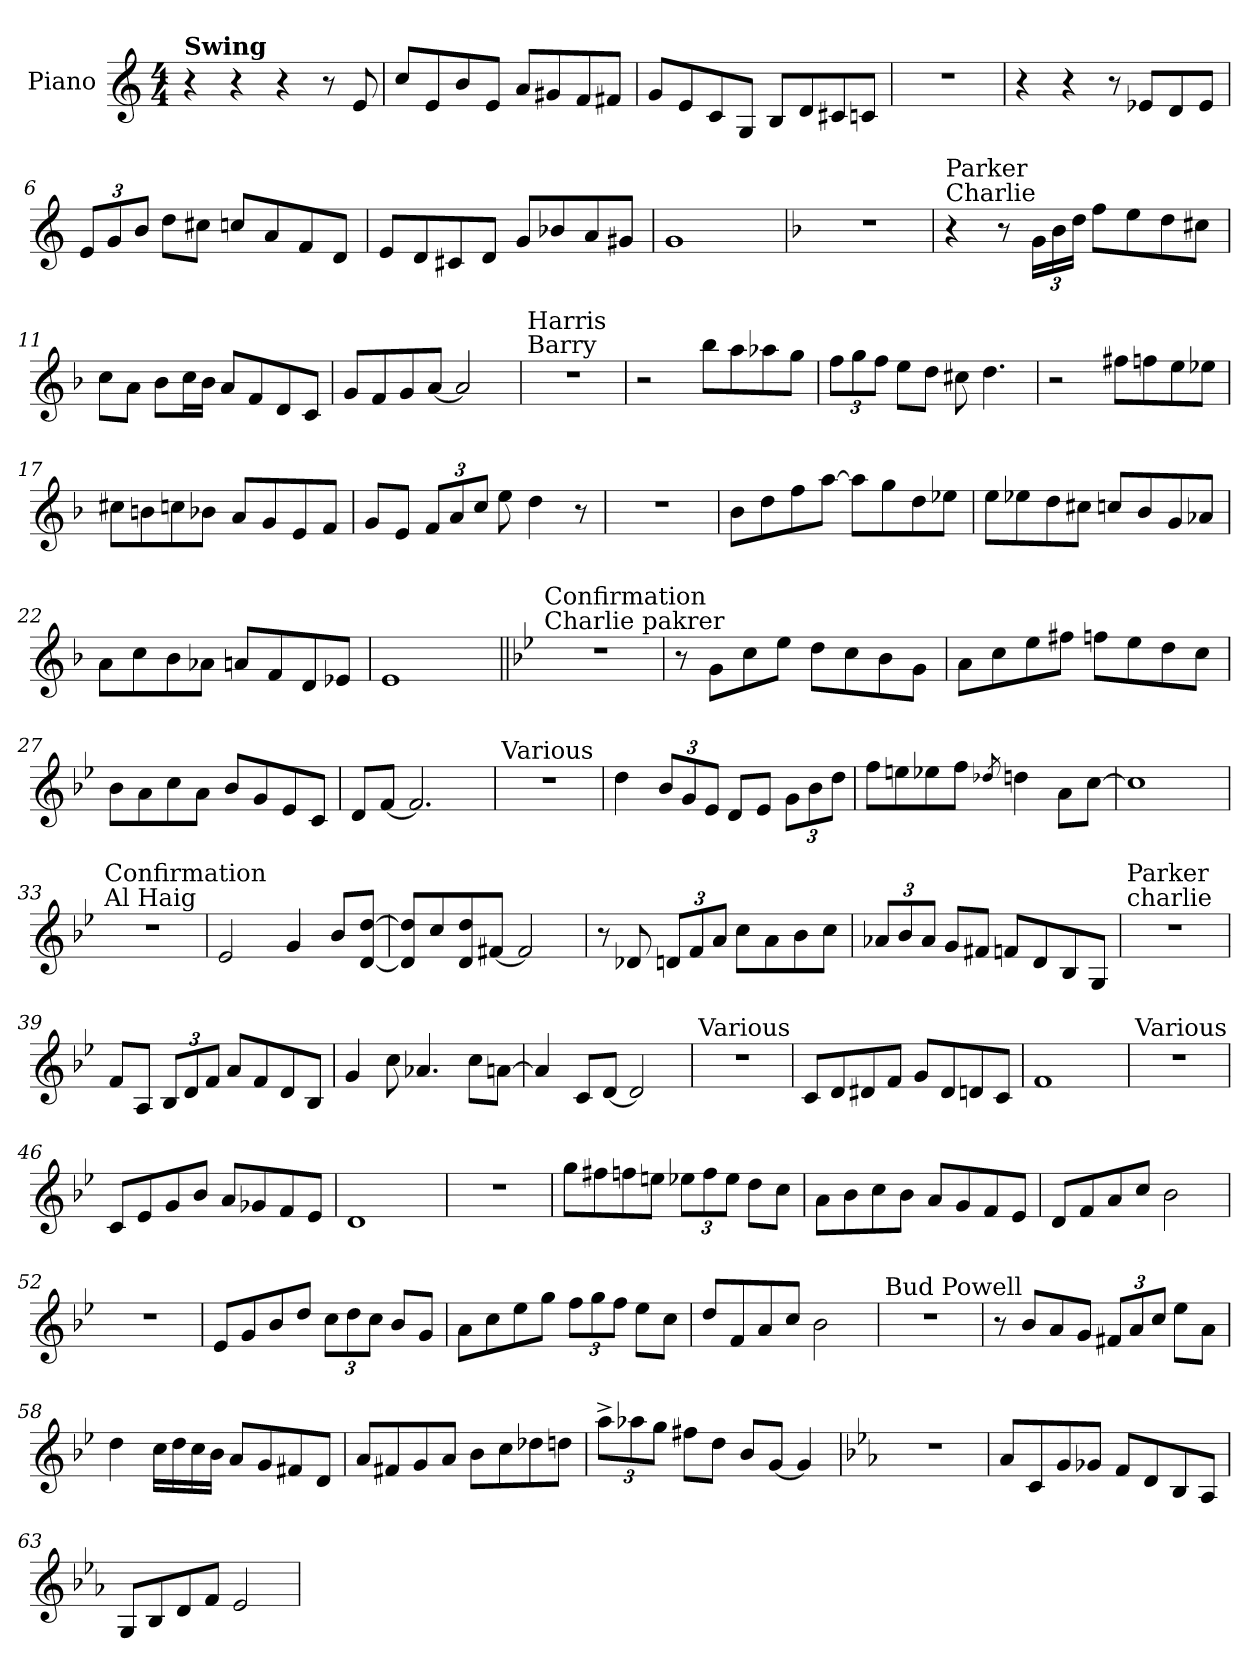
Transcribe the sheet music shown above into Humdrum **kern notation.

**kern
*part1
*staff1
*I"Piano
*I'Pno.
*clefG2
*k[]
*M4/4
*MM130
=1
!LO:TX:a:B:t=Swing
4r
4r
4r
8r
8e/
=2
8cc/L
8e/
8b/
8e/J
8a/L
8g#X/
8f/
8f#X/J
=3
8g/L
8e/
8c/
8G/J
8B/L
8d/
8c#X/
8cn/J
=4
1r
=5
4r
4r
8r
8e-X/L
8d/
8e-/J
!!LO:LB:g=z
=6
*Xbrackettup
12e/L
12g/
12b/J
8dd\L
8cc#X\J
8ccn/L
8a/
8f/
8d/J
=7
8e/L
8d/
8c#X/
8d/J
8g/L
8b-X/
8a/
8g#X/J
=8
1g
=9
*k[b-]
1r
=10
!LO:TX:a:t=Charlie
!LO:TX:a:t=Parker
4r
8r
24g\LL
24b-\
24dd\JJ
8ff\L
8ee\
8dd\
8cc#X\J
=11
8cc\L
8a\J
8b-\L
16cc\L
16b-\JJ
8a/L
8f/
8d/
8c/J
!!LO:LB:g=z
=12
8g/L
8f/
8g/
[8a/J
2a/]
=13
!LO:TX:a:t=Barry
!LO:TX:a:t=Harris
1r
=14
2r
8bb-\L
8aa\
8aa-X\
8gg\J
=15
12ff\L
12gg\
12ff\J
8ee\L
8dd\J
8cc#X\
4.dd\
=16
2r
8ff#X\L
8ffn\
8ee\
8ee-X\J
=17
8cc#X\L
8bn\
8ccn\
8b-X\J
8a/L
8g/
8e/
8f/J
!!LO:LB:g=z
=18
8g/L
8e/J
12f/L
12a/
12cc/J
8ee\
4dd\
8r
=19
1r
=20
8b-\L
8dd\
8ff\
[8aa\J
8aa\L]
8gg\
8dd\
8ee-X\J
=21
8ee\L
8ee-X\
8dd\
8cc#X\J
8ccn/L
8b-/
8g/
8a-X/J
=22
8a\L
8cc\
8b-\
8a-X\J
8an/L
8f/
8d/
8e-X/J
=23
1e
!!LO:LB:g=z
=24||
*k[b-e-]
!LO:TX:a:t=Charlie pakrer
!LO:TX:a:t=Confirmation
1r
=25
8r
8g\L
8cc\
8ee-\J
8dd\L
8cc\
8b-\
8g\J
=26
8a\L
8cc\
8ee-\
8ff#X\J
8ffn\L
8ee-\
8dd\
8cc\J
=27
8b-\L
8a\
8cc\
8a\J
8b-/L
8g/
8e-/
8c/J
=28
8d/L
[8f/J
2.f/]
=29
!LO:TX:a:t=Various
1r
=30
4dd\
12b-/L
12g/
12e-/J
8d/L
8e-/J
12g\L
12b-\
12dd\J
!!LO:LB:g=z
=31
8ff\L
8een\
8ee-X\
8ff\J
8qdd-X/
4ddn\
8a\L
[8cc\J
=32
1cc]
=33
!LO:TX:a:t=Al Haig
!LO:TX:a:t=Confirmation
1r
=34
2e-/
4g/
8b-/L
[8d/ [8dd/J
=35
8d/] 8dd/]L
8cc/
8d/ 8dd/
[8f#X/J
2f#/]
=36
8r
8d-X/
12dn/L
12f/
12a/J
8cc\L
8a\
8b-\
8cc\J
!!LO:LB:g=z
=37
12a-X/L
12b-/
12a-/J
8g/L
8f#X/J
8fn/L
8d/
8B-/
8G/J
=38
!LO:TX:a:t=charlie
!LO:TX:a:t=Parker
1r
=39
8f/L
8A/J
12B-/L
12d/
12f/J
8a/L
8f/
8d/
8B-/J
=40
4g/
8cc\
4.a-X/
8cc\L
[8an\J
=41
4a/]
8c/L
[8d/J
2d/]
=42
!LO:TX:a:t=Various
1r
!!LO:LB:g=z
=43
8c/L
8d/
8d#X/
8f/J
8g/L
8d#/
8dn/
8c/J
=44
1f
=45
!LO:TX:a:t=Various
1r
=46
8c/L
8e-/
8g/
8b-/J
8a/L
8g-X/
8f/
8e-/J
=47
1d
=48
1r
=49
8gg\L
8ff#X\
8ffn\
8een\J
12ee-X\L
12ff\
12ee-\J
8dd\L
8cc\J
!!LO:LB:g=z
=50
8a\L
8b-\
8cc\
8b-\J
8a/L
8g/
8f/
8e-/J
=51
8d/L
8f/
8a/
8cc/J
2b-\
=52
1r
=53
8e-/L
8g/
8b-/
8dd/J
12cc\L
12dd\
12cc\J
8b-/L
8g/J
=54
8a\L
8cc\
8ee-\
8gg\J
12ff\L
12gg\
12ff\J
8ee-\L
8cc\J
=55
8dd/L
8f/
8a/
8cc/J
2b-\
=56
!LO:TX:a:t=Bud Powell
1r
!!LO:LB:g=z
=57
8r
8b-/L
8a/
8g/J
12f#X/L
12a/
12cc/J
8ee-\L
8a\J
=58
4dd\
16cc\LL
16dd\
16cc\
16b-\JJ
8a/L
8g/
8f#X/
8d/J
=59
8a/L
8f#X/
8g/
8a/J
8b-\L
8cc\
8dd-X\
8ddn\J
=60
12aa^\L
12aa-X\
12gg\J
8ff#X\L
8dd\J
8b-/L
[8g/J
4g/]
=61
*k[b-e-a-]
1r
!!LO:PB:g=z
=62
8a-/L
8c/
8g/
8g-X/J
8f/L
8d/
8B-/
8A-/J
=63
8G/L
8B-/
8d/
8f/J
2e-/
=
*-
